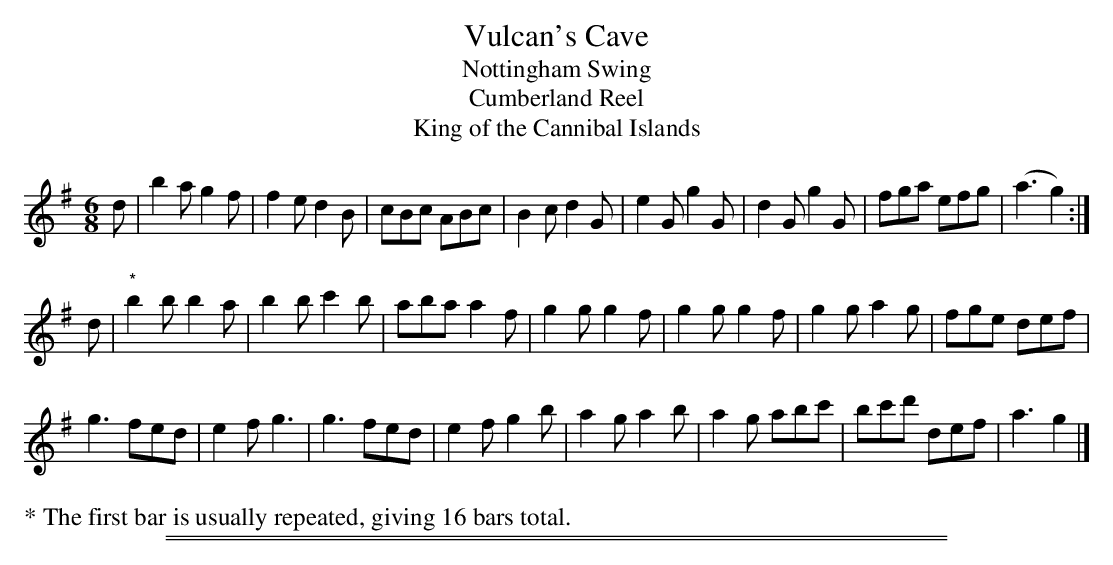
X:1
T: Vulcan's Cave
T: Nottingham Swing
T: Cumberland Reel
T: King of the Cannibal Islands
M: 6/8
L: 1/8
K: G
d |\
b2a g2f | f2e d2B | cBc ABc | B2c d2G |\
e2G g2G | d2G g2G | fga efg | (a3 g2) :|
d |"*"\
b2b b2a |             b2b c'2b | aba a2f |\
g2g g2f | g2g g2f  | g2g   a2g | fge def |
g3  fed | e2f g3   | g3    fed | e2f g2b |\
a2g a2b | a2g abc' | bc'd' def | a3  g2 |]
